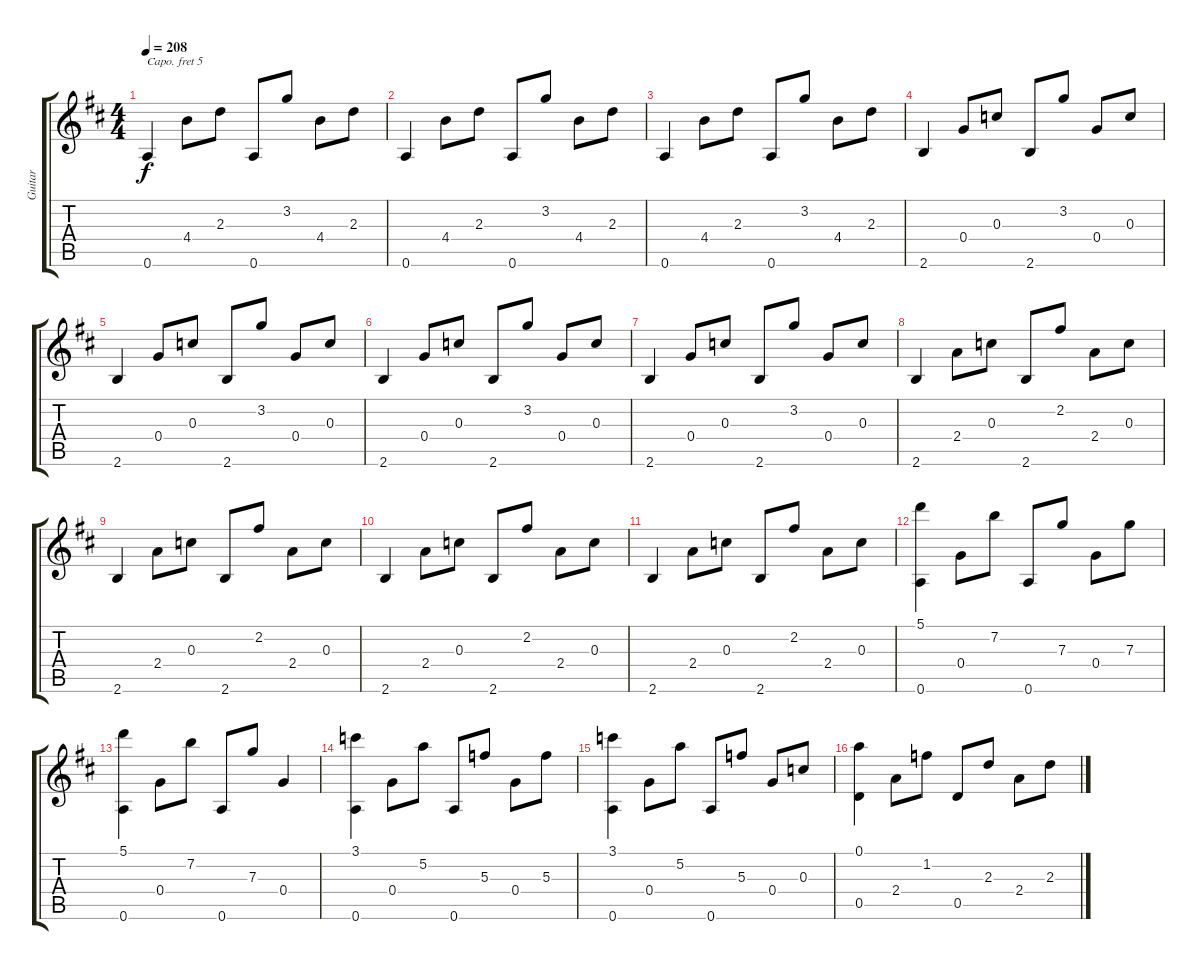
\track ("Guitar" "Guitar") {instrument acousticguitarnylon}
\staff {score tabs}
\capo 5
\tuning (E4 B3 G3 D3 A2 E2) {hide}
\ts (4 4)
\tempo 208
\clef g2
\ks d
0.6.4{dy f} 4.4.8 2.3.8 0.6.8 3.2.8 4.4.8 2.3.8 |
0.6.4 4.4.8 2.3.8 0.6.8 3.2.8 4.4.8 2.3.8 |
0.6.4 4.4.8 2.3.8 0.6.8 3.2.8 4.4.8 2.3.8 |
2.6.4 0.4.8 0.3.8 2.6.8 3.2.8 0.4.8 0.3.8 |
2.6.4 0.4.8 0.3.8 2.6.8 3.2.8 0.4.8 0.3.8 |
2.6.4 0.4.8 0.3.8 2.6.8 3.2.8 0.4.8 0.3.8 |
2.6.4 0.4.8 0.3.8 2.6.8 3.2.8 0.4.8 0.3.8 |
2.6.4 2.4.8 0.3.8 2.6.8 2.2.8 2.4.8 0.3.8 |
2.6.4 2.4.8 0.3.8 2.6.8 2.2.8 2.4.8 0.3.8 |
2.6.4 2.4.8 0.3.8 2.6.8 2.2.8 2.4.8 0.3.8 |
2.6.4 2.4.8 0.3.8 2.6.8 2.2.8 2.4.8 0.3.8 |
(5.1 0.6).4 0.4.8 7.2.8 0.6.8 7.3.8 0.4.8 7.3.8 |
(5.1 0.6).4 0.4.8 7.2.8 0.6.8 7.3.8 0.4.4 |
(3.1 0.6).4 0.4.8 5.2.8 0.6.8 5.3.8 0.4.8 5.3.8 |
(3.1 0.6).4 0.4.8 5.2.8 0.6.8 5.3.8 0.4.8 0.3.8 |
(0.1 0.5).4 2.4.8 1.2.8 0.5.8 2.3.8 2.4.8 2.3.8
